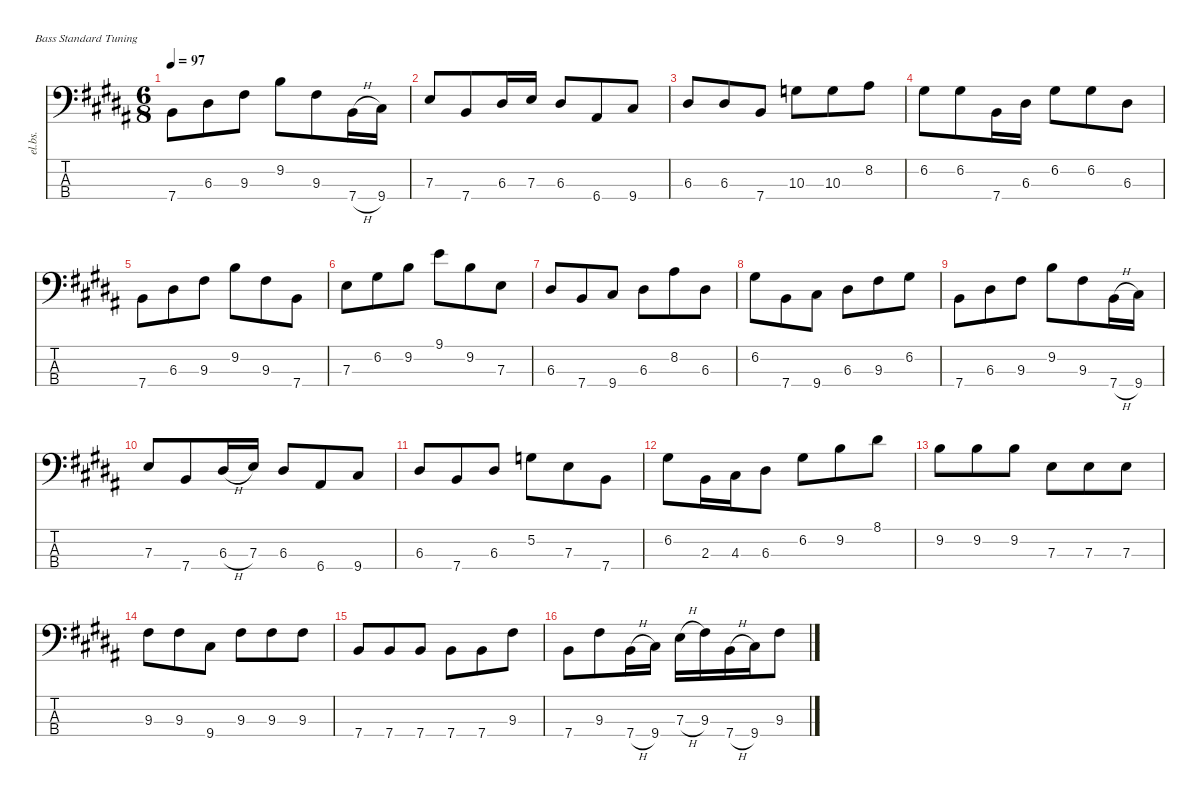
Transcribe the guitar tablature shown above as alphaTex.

\defaultSystemsLayout 4
\hideDynamics
\bracketExtendMode nobrackets
\chordDiagramsInScore
\track ("Electric Bass" "el.bs.") {instrument electricbassfinger}
\staff {score tabs}
\tuning (G2 D2 A1 E1)
\ts (6 8)
\tempo 97
\clef f4
\ks b
7.4{acc forcenatural}.8{dy mf} 6.3{acc #}.8 9.3{acc #}.8 9.2{acc forcenatural}.8 9.3{acc #}.8 7.4{h acc forcenatural}.16 9.4{acc #}.16 |
7.3{acc forcenatural}.8 7.4{acc forcenatural}.8 6.3{acc #}.16 7.3{acc forcenatural}.16 6.3{acc #}.8 6.4{acc #}.8 9.4{acc #}.8 |
6.3{acc #}.8 6.3{acc #}.8 7.4{acc forcenatural}.8 10.3{acc forcenatural}.8 10.3{acc forcenatural}.8 8.2{acc #}.8 |
6.2{acc #}.8 6.2{acc #}.8 7.4{acc forcenatural}.16 6.3{acc #}.16 6.2{acc #}.8 6.2{acc #}.8 6.3{acc #}.8 |
7.4{acc forcenatural}.8 6.3{acc #}.8 9.3{acc #}.8 9.2{acc forcenatural}.8 9.3{acc #}.8 7.4{acc forcenatural}.8 |
7.3{acc forcenatural}.8 6.2{acc #}.8 9.2{acc forcenatural}.8 9.1{acc forcenatural}.8 9.2{acc forcenatural}.8 7.3{acc forcenatural}.8 |
6.3{acc #}.8 7.4{acc forcenatural}.8 9.4{acc #}.8 6.3{acc #}.8 8.2{acc #}.8 6.3{acc #}.8 |
6.2{acc #}.8 7.4{acc forcenatural}.8 9.4{acc #}.8 6.3{acc #}.8 9.3{acc #}.8 6.2{acc #}.8 |
7.4{acc forcenatural}.8 6.3{acc #}.8 9.3{acc #}.8 9.2{acc forcenatural}.8 9.3{acc #}.8 7.4{h acc forcenatural}.16 9.4{acc #}.16 |
7.3{acc forcenatural}.8 7.4{acc forcenatural}.8 6.3{h acc #}.16 7.3{acc forcenatural}.16 6.3{acc #}.8 6.4{acc #}.8 9.4{acc #}.8 |
6.3{acc #}.8 7.4{acc forcenatural}.8 6.3{acc #}.8 5.2{acc forcenatural}.8 7.3{acc forcenatural}.8 7.4{acc forcenatural}.8 |
6.2{acc #}.8 2.3{acc forcenatural}.16 4.3{acc #}.16 6.3{acc #}.8 6.2{acc #}.8 9.2{acc forcenatural}.8 8.1{acc #}.8 |
9.2{acc forcenatural}.8 9.2{acc forcenatural}.8 9.2{acc forcenatural}.8 7.3{acc forcenatural}.8 7.3{acc forcenatural}.8 7.3{acc forcenatural}.8 |
9.3{acc #}.8 9.3{acc #}.8 9.4{acc #}.8 9.3{acc #}.8 9.3{acc #}.8 9.3{acc #}.8 |
7.4{acc forcenatural}.8 7.4{acc forcenatural}.8 7.4{acc forcenatural}.8 7.4{acc forcenatural}.8 7.4{acc forcenatural}.8 9.3{acc #}.8 |
7.4{acc forcenatural}.8 9.3{acc #}.8 7.4{h acc forcenatural}.16 9.4{acc #}.16 7.3{h acc forcenatural}.16 9.3{acc #}.16 7.4{h acc forcenatural}.16 9.4{acc #}.16 9.3{acc #}.8
